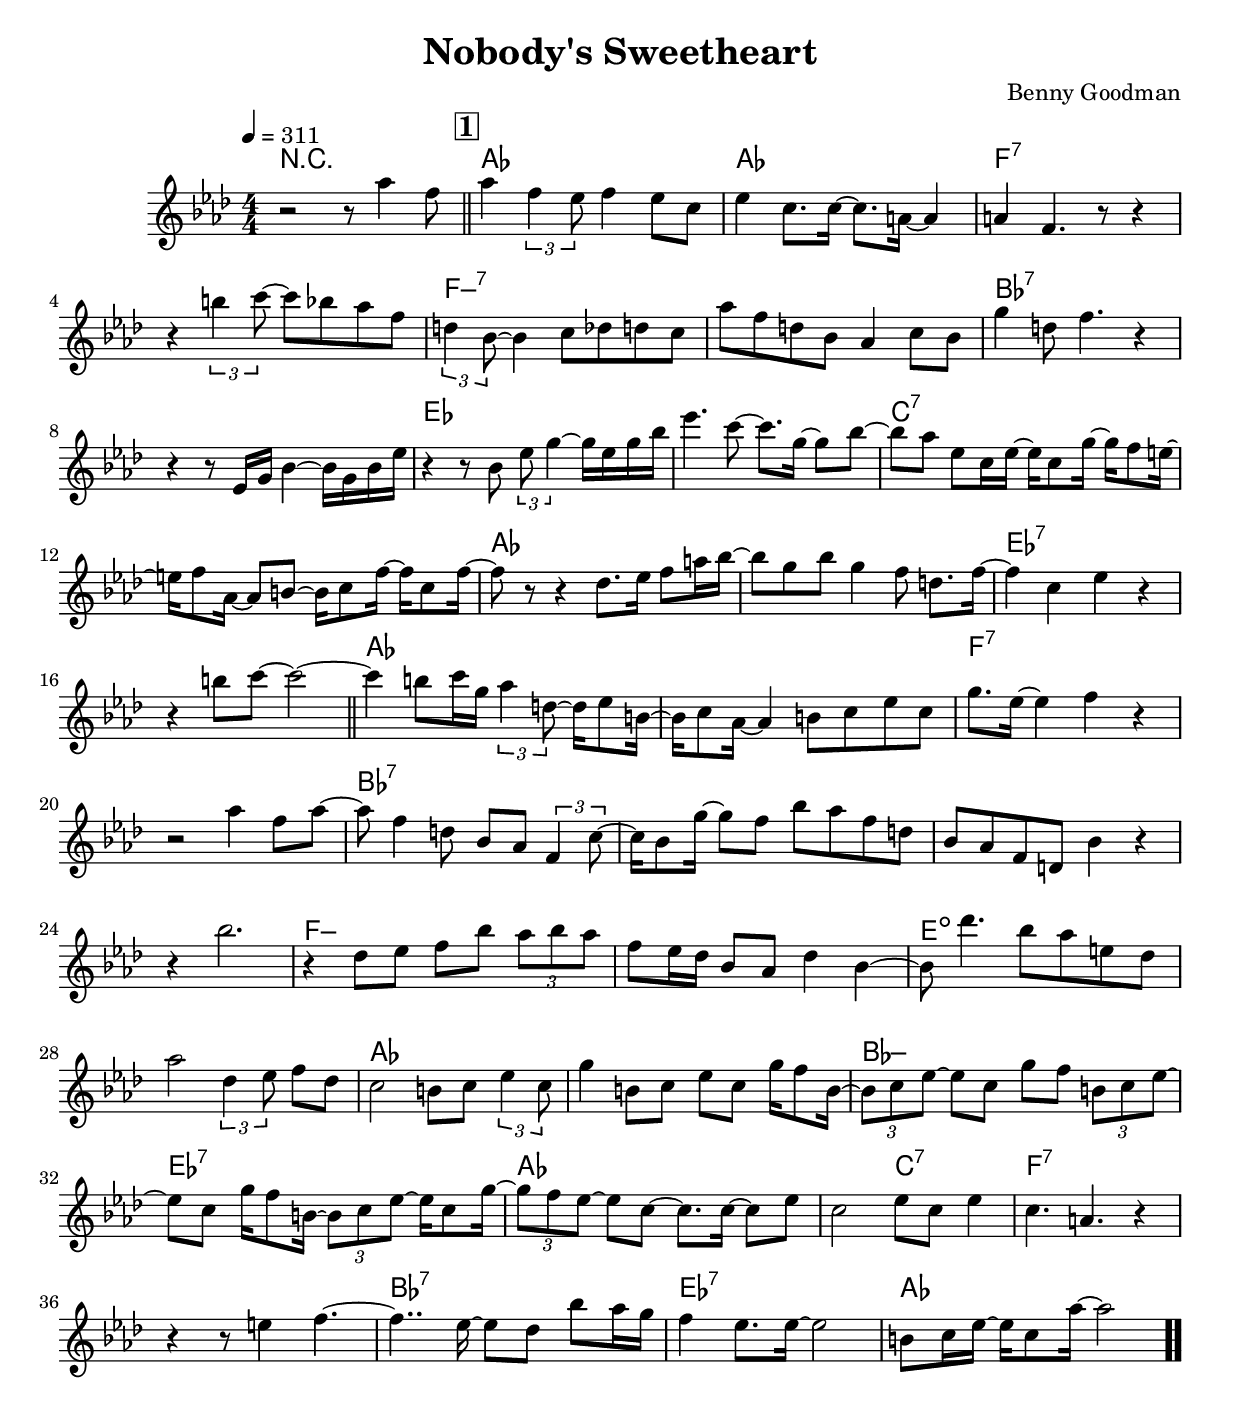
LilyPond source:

\version "2.13.2"

#(ly:set-option 'point-and-click #f)

\header {
  title = "Nobody's Sweetheart"
  composer = "Benny Goodman"
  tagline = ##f
}
global =
{
    \override Staff.TimeSignature #'style = #'()
    \time 4/4
    \clef "treble"
    \key aes \major
    \override Rest #'direction = #'0
    \override MultiMeasureRest #'staff-position = #0
}
\score
{
<<
    \transpose c' c'

    \new ChordNames { \chords {
      \set majorSevenSymbol = \markup { "maj7" }
      \set minorChordModifier = \markup { \char ##x2013 }
      | r1 
      | aes1 | aes1 | f1:7 | s1 | f1:min7 | s1 | bes1:7 | s1 
      | es1 | s1 | c1:7 | s1 | aes1 | s1 | es1:7 | s1 
      | aes1 | s1 | f1:7 | s1 | bes1:7 | s1 | s1 | s1 
      | f1:min | s1 | e1:dim | s1 | aes1 | s1 | bes1:min | es1:7 
      | aes1 | s2 c2:7 | f1:7 | s1 | bes1:7 | es1:7 | aes1|
      }
      }

    \new Staff
    <<
    \transpose c' c'

    {
      \global
  		%\override Score.MetronomeMark #'transparent = ##t
  		%\override Score.MetronomeMark #'stencil = ##f
  		
  		\override HorizontalBracket #'direction = #UP
  		\override HorizontalBracket #'bracket-flare = #'(0 . 0)
  		
  		\override TextSpanner #'dash-fraction = #1.0
  		\override TextSpanner #'bound-details #'left #'text = \markup{ \concat{\draw-line #'(0 . -1.0) \draw-line #'(1.0 . 0) }}
  		\override TextSpanner #'bound-details #'right #'text = \markup{ \concat{ \draw-line #'(1.0 . 0) \draw-line #'(0 . -1.0) }}
          \set Score.markFormatter = #format-mark-box-numbers


      \tempo 4 = 311
      \set Score.currentBarNumber = #0
     
      | r2 r8 aes''4 f''8 
      \bar "||" \mark \default aes''4 \tuplet 3/2 {f''4 es''8} f''4 es''8 c''8 
      | es''4 c''8. c''16~ c''8. a'16~ a'4 
      | a'4 f'4. r8 r4 
      | r4 \tuplet 3/2 {b''4 c'''8~} c'''8 bes''8 aes''8 f''8 
      | \tuplet 3/2 {d''4 bes'8~} bes'4 c''8 des''8 d''8 c''8 
      | aes''8 f''8 d''8 bes'8 aes'4 c''8 bes'8 
      | g''4 d''8 f''4. r4 
      | r4 r8 es'16 g'16 bes'4~ bes'16 g'16 bes'16 es''16 
      | r4 r8 bes'8 \tuplet 3/2 {es''8 g''4~} g''16 es''16 g''16 bes''16 
      | es'''4. c'''8~ c'''8. g''16~ g''8 bes''8~ 
      | bes''8 aes''8 es''8 c''16 es''16~ es''16 c''8 g''16~ g''16 f''8 e''16~ 
      | e''16 f''8 aes'16~ aes'8 b'8~ b'16 c''8 f''16~ f''16 c''8 f''16~ 
      | f''8 r8 r4 des''8. es''16 f''8 a''16 bes''16~ 
      | bes''8 g''8 bes''8 g''4 f''8 d''8. f''16~ 
      | f''4 c''4 es''4 r4 
      | r4 b''8 c'''8~ c'''2~ 
      \bar "||" c'''4 b''8 c'''16 g''16 \tuplet 3/2 {aes''4 d''8~} d''16 es''8 b'16~ 
      | b'16 c''8 aes'16~ aes'4 b'8 c''8 es''8 c''8 
      | g''8. es''16~ es''4 f''4 r4 
      | r2 aes''4 f''8 aes''8~ 
      | aes''8 f''4 d''8 bes'8 aes'8 \tuplet 3/2 {f'4 c''8~} 
      | c''16 bes'8 g''16~ g''8 f''8 bes''8 aes''8 f''8 d''8 
      | bes'8 aes'8 f'8 d'8 bes'4 r4 
      | r4 bes''2. 
      | r4 des''8 es''8 f''8 bes''8 \tuplet 3/2 {aes''8 bes''8 aes''8} 
      | f''8 es''16 des''16 bes'8 aes'8 des''4 bes'4~ 
      | bes'8 des'''4. bes''8 aes''8 e''8 des''8 
      | aes''2 \tuplet 3/2 {des''4 es''8} f''8 des''8 
      | c''2 b'8 c''8 \tuplet 3/2 {es''4 c''8} 
      | g''4 b'8 c''8 es''8 c''8 g''16 f''8 b'16~ 
      | \tuplet 3/2 {b'8 c''8 es''8~} es''8 c''8 g''8 f''8 \tuplet 3/2 {b'8 c''8 es''8~} 
      | es''8 c''8 g''16 f''8 b'16~ \tuplet 3/2 {b'8 c''8 es''8~} es''16 c''8 g''16~ 
      | \tuplet 3/2 {g''8 f''8 es''8~} es''8 c''8~ c''8. c''16~ c''8 es''8 
      | c''2 es''8 c''8 es''4 
      | c''4. a'4. r4 
      | r4 r8 e''4 f''4.~ 
      | f''4.. es''16~ es''8 des''8 bes''8 aes''16 g''16 
      | f''4 es''8. es''16~ es''2 
      | b'8 c''16 es''16~ es''16 c''8 aes''16~ aes''2\bar  ".."
    }
    >>
>>    
}
